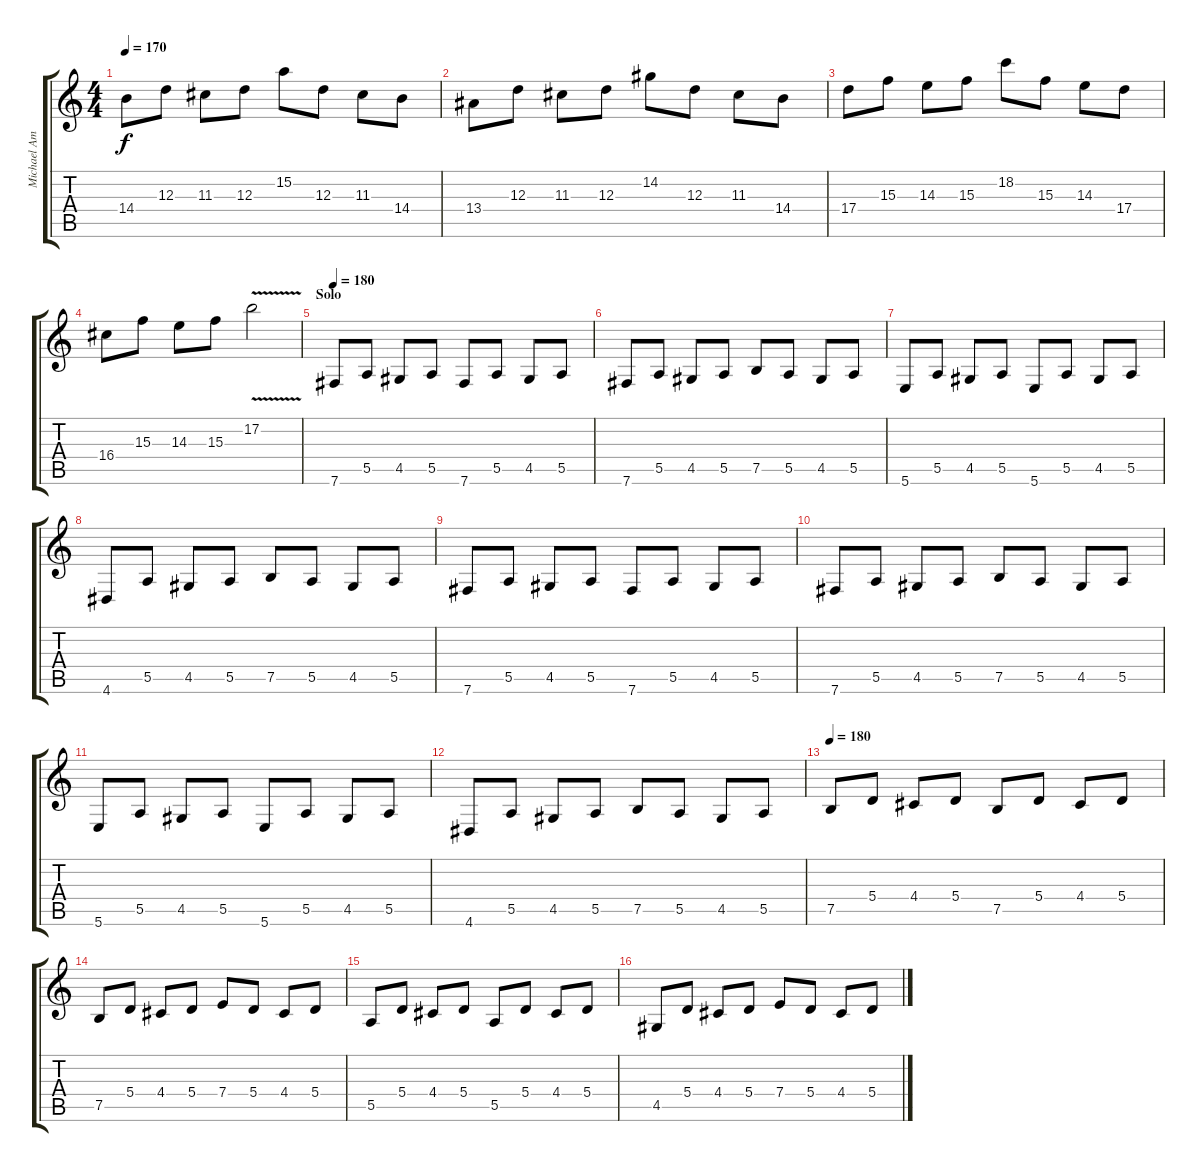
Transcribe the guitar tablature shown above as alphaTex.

\track ("Michael Amott" "Michael Am") {instrument distortionguitar}
\staff {score tabs}
\tuning (B3 Gb3 D3 A2 E2 B1) {hide}
\ts (4 4)
\tempo 170
\clef g2
\ks c
14.4.8{dy f} 12.3.8 11.3.8 12.3.8 15.2.8 12.3.8 11.3.8 14.4.8 |
13.4.8 12.3.8 11.3.8 12.3.8 14.2.8 12.3.8 11.3.8 14.4.8 |
17.4.8 15.3.8 14.3.8 15.3.8 18.2.8 15.3.8 14.3.8 17.4.8 |
16.4.8 15.3.8 14.3.8 15.3.8 17.2{v}.2 |
\section ("" "Solo")
\tempo 180
7.6.8{volume 16 balance 8} 5.5.8 4.5.8 5.5.8 7.6.8 5.5.8 4.5.8 5.5.8 |
7.6.8 5.5.8 4.5.8 5.5.8 7.5.8 5.5.8 4.5.8 5.5.8 |
5.6.8 5.5.8 4.5.8 5.5.8 5.6.8 5.5.8 4.5.8 5.5.8 |
4.6.8 5.5.8 4.5.8 5.5.8 7.5.8 5.5.8 4.5.8 5.5.8 |
7.6.8 5.5.8 4.5.8 5.5.8 7.6.8 5.5.8 4.5.8 5.5.8 |
7.6.8 5.5.8 4.5.8 5.5.8 7.5.8 5.5.8 4.5.8 5.5.8 |
5.6.8 5.5.8 4.5.8 5.5.8 5.6.8 5.5.8 4.5.8 5.5.8 |
4.6.8 5.5.8 4.5.8 5.5.8 7.5.8 5.5.8 4.5.8 5.5.8 |
\tempo 180
7.5.8 5.4.8 4.4.8 5.4.8 7.5.8 5.4.8 4.4.8 5.4.8 |
7.5.8 5.4.8 4.4.8 5.4.8 7.4.8 5.4.8 4.4.8 5.4.8 |
5.5.8 5.4.8 4.4.8 5.4.8 5.5.8 5.4.8 4.4.8 5.4.8 |
4.5.8 5.4.8 4.4.8 5.4.8 7.4.8 5.4.8 4.4.8 5.4.8
